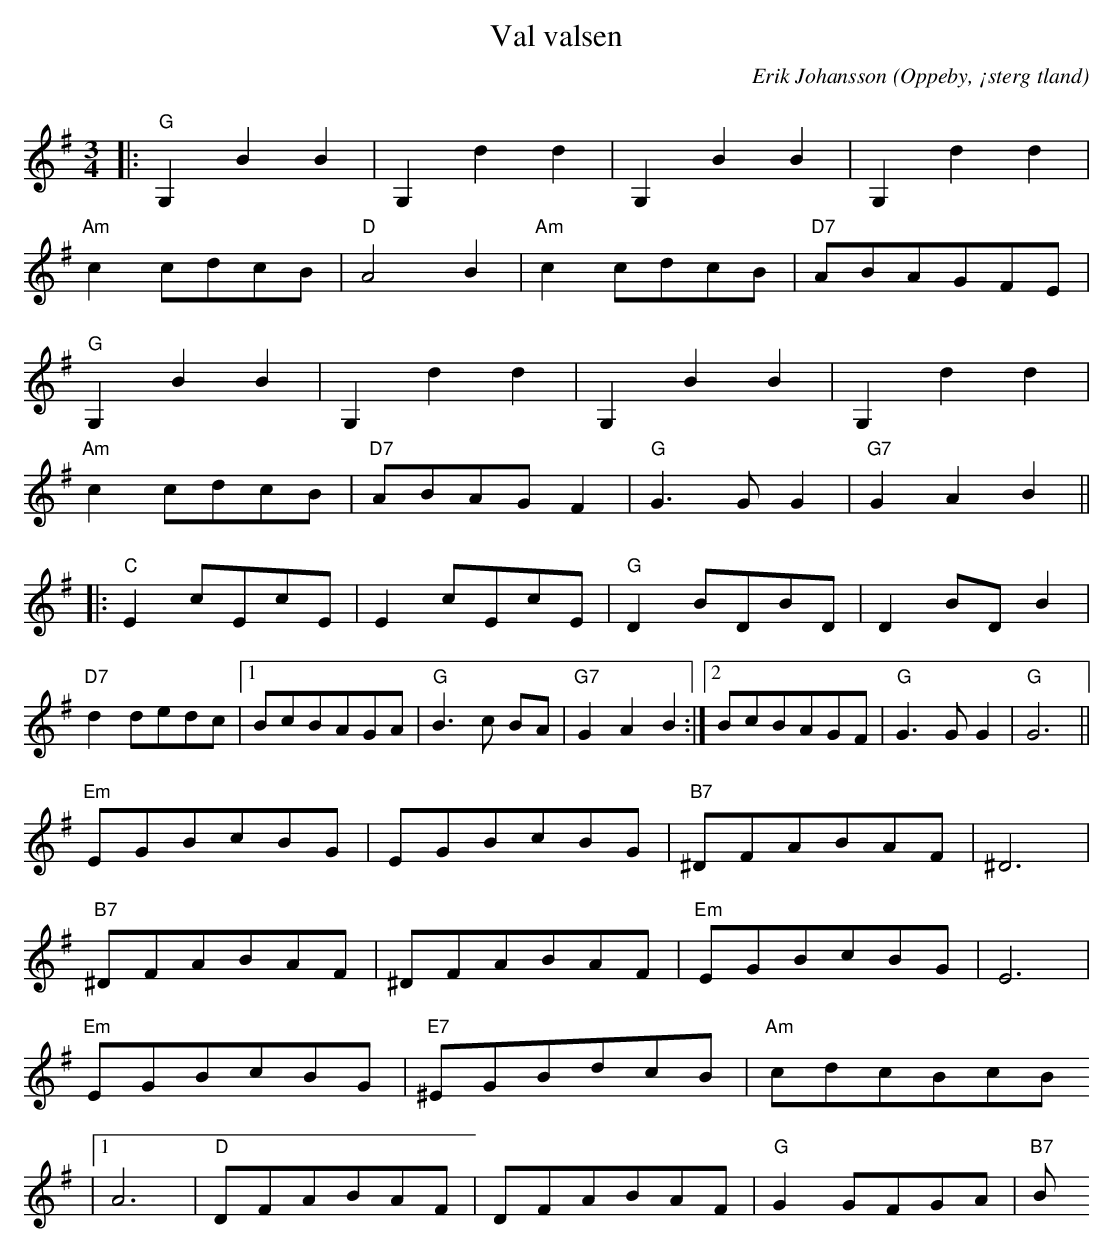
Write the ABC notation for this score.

X:1
T:Val valsen
C:Erik Johansson
O:Oppeby, ¡sterg tland
Q:140
M:3/4
L:1/8
K:G
|:"G"G,2B2B2|G,2d2d2 |G,2B2B2|G,2d2d2 |
"Am" c2 cdcB| "D" A4 B2 | "Am" c2 cdcB |"D7" ABAGFE |
"G"G,2B2B2|G,2d2d2 |G,2B2B2|G,2d2d2 |
"Am" c2 cdcB| "D7" ABAGF2 | "G" G3 G G2 |"G7" G2A2B2 ||
|:"C"E2 cEcE |E2 cEcE|"G" D2 BDBD |D2 BD B2 |
"D7"d2 dedc|1 BcBAGA|"G"B3 c BA|"G7" G2A2B2:|2 BcBAGF|"G" G3 G G2| "G" G6 ||
"Em" EGBcBG |EGBcBG |"B7"^DFABAF |^D6 |
"B7"^DFABAF |^DFABAF |"Em" EGBcBG |E6 |
"Em" EGBcBG |"E7"^EGBdcB |"Am"cdcBcB
|1 A6 |"D" DFABAF |DFABAF | "G" G2 GFGA |"B7" B& :|
2
